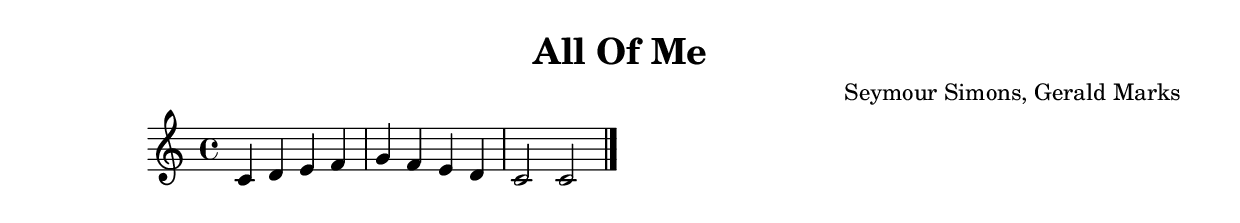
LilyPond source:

\version "2.24.4"

\header {
  title = "All Of Me"
  composer = "Seymour Simons, Gerald Marks"
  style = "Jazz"
}

\score {
  \new Staff {
    \clef treble
    \time 4/4
    \key c \major
    
    % Simple chord progression placeholder
    c'4 d' e' f' |
    g' f' e' d' |
    c'2 c'2 |
    \bar "|."
  }
  \layout {}
  \midi {
    \tempo 4 = 120
  }
}